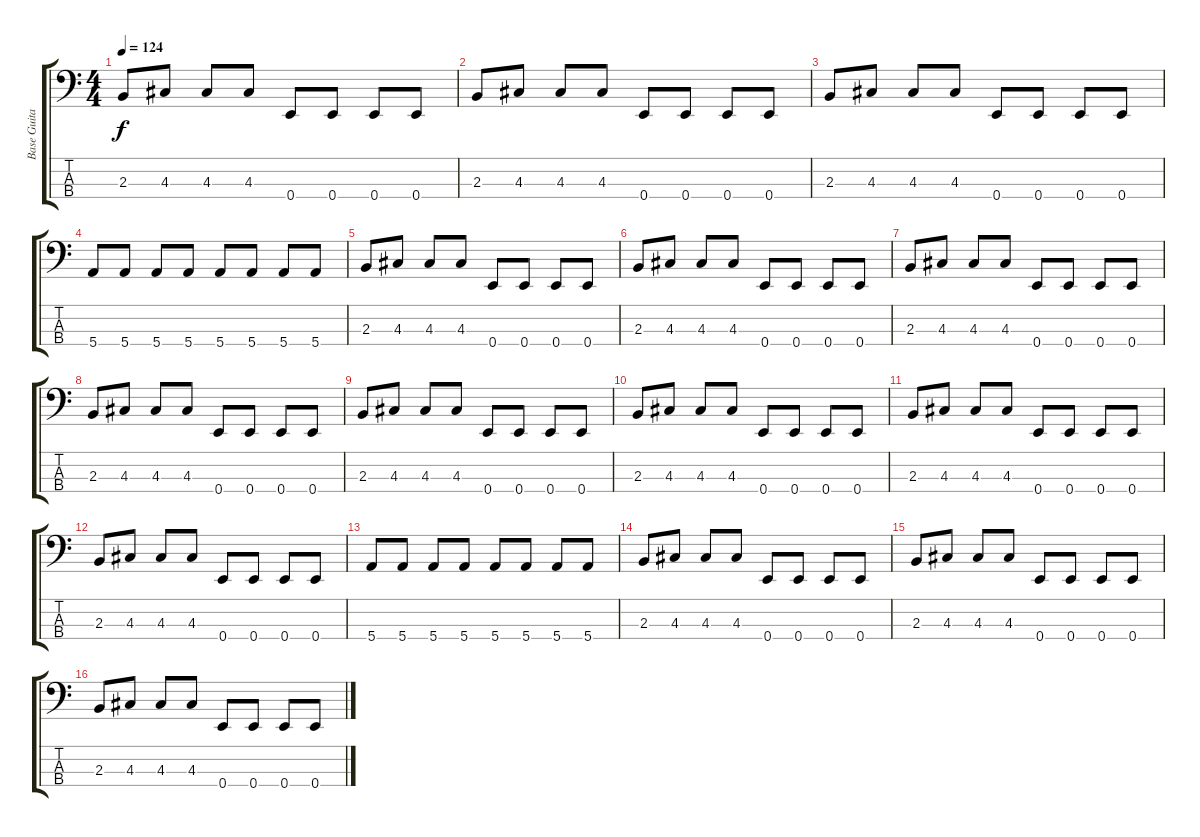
\track ("Base Guitar" "Base Guita") {instrument electricbasspick}
\staff {score tabs}
\tuning (G2 D2 A1 E1) {hide}
\ts (4 4)
\tempo 124
\clef f4
\ks c
2.3.8{dy f} 4.3.8 4.3.8 4.3.8 0.4.8 0.4.8 0.4.8 0.4.8 |
2.3.8 4.3.8 4.3.8 4.3.8 0.4.8 0.4.8 0.4.8 0.4.8 |
2.3.8 4.3.8 4.3.8 4.3.8 0.4.8 0.4.8 0.4.8 0.4.8 |
5.4.8 5.4.8 5.4.8 5.4.8 5.4.8 5.4.8 5.4.8 5.4.8 |
2.3.8 4.3.8 4.3.8 4.3.8 0.4.8 0.4.8 0.4.8 0.4.8 |
2.3.8 4.3.8 4.3.8 4.3.8 0.4.8 0.4.8 0.4.8 0.4.8 |
2.3.8 4.3.8 4.3.8 4.3.8 0.4.8 0.4.8 0.4.8 0.4.8 |
2.3.8 4.3.8 4.3.8 4.3.8 0.4.8 0.4.8 0.4.8 0.4.8 |
2.3.8 4.3.8 4.3.8 4.3.8 0.4.8 0.4.8 0.4.8 0.4.8 |
2.3.8 4.3.8 4.3.8 4.3.8 0.4.8 0.4.8 0.4.8 0.4.8 |
2.3.8 4.3.8 4.3.8 4.3.8 0.4.8 0.4.8 0.4.8 0.4.8 |
2.3.8 4.3.8 4.3.8 4.3.8 0.4.8 0.4.8 0.4.8 0.4.8 |
5.4.8 5.4.8 5.4.8 5.4.8 5.4.8 5.4.8 5.4.8 5.4.8 |
2.3.8 4.3.8 4.3.8 4.3.8 0.4.8 0.4.8 0.4.8 0.4.8 |
2.3.8 4.3.8 4.3.8 4.3.8 0.4.8 0.4.8 0.4.8 0.4.8 |
2.3.8 4.3.8 4.3.8 4.3.8 0.4.8 0.4.8 0.4.8 0.4.8
